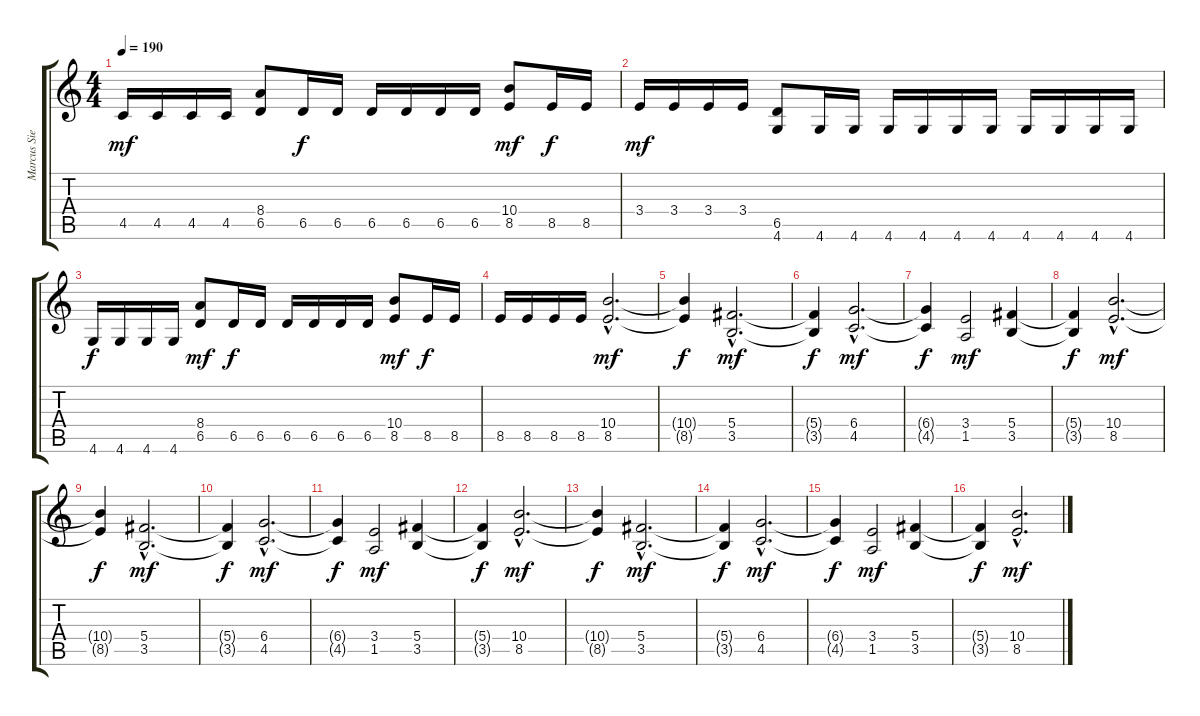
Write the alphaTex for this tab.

\track ("Marcus Siepen" "Marcus Sie") {instrument distortionguitar}
\staff {score tabs}
\tuning (Eb4 Bb3 Gb3 Db3 Ab2 Eb2) {hide}
\ts (4 4)
\tempo 190
\clef g2
\ks c
4.5.16{dy mf} 4.5.16 4.5.16 4.5.16 (8.4 6.5).8 6.5.16{dy f} 6.5.16 6.5.16 6.5.16 6.5.16 6.5.16 (10.4 8.5).8{dy mf} 8.5.16{dy f} 8.5.16 |
3.4.16{dy mf} 3.4.16 3.4.16 3.4.16 (6.5 4.6).8 4.6.16 4.6.16 4.6.16 4.6.16 4.6.16 4.6.16 4.6.16 4.6.16 4.6.16 4.6.16 |
4.6.16{dy f} 4.6.16 4.6.16 4.6.16 (8.4 6.5).8{dy mf} 6.5.16{dy f} 6.5.16 6.5.16 6.5.16 6.5.16 6.5.16 (10.4 8.5).8{dy mf} 8.5.16{dy f} 8.5.16 |
8.5.16 8.5.16 8.5.16 8.5.16 (10.4{hac} 8.5{hac}).2{d dy mf} |
(10.4{t} 8.5{t}).4{dy f} (5.4{hac} 3.5{hac}).2{d dy mf} |
(5.4{t} 3.5{t}).4{dy f} (6.4{hac} 4.5{hac}).2{d dy mf} |
(6.4{t} 4.5{t}).4{dy f} (3.4 1.5).2{dy mf} (5.4 3.5).4 |
(5.4{t} 3.5{t}).4{dy f} (10.4{hac} 8.5{hac}).2{d dy mf} |
(10.4{t} 8.5{t}).4{dy f} (5.4{hac} 3.5{hac}).2{d dy mf} |
(5.4{t} 3.5{t}).4{dy f} (6.4{hac} 4.5{hac}).2{d dy mf} |
(6.4{t} 4.5{t}).4{dy f} (3.4 1.5).2{dy mf} (5.4 3.5).4 |
(5.4{t} 3.5{t}).4{dy f} (10.4{hac} 8.5{hac}).2{d dy mf} |
(10.4{t} 8.5{t}).4{dy f} (5.4{hac} 3.5{hac}).2{d dy mf} |
(5.4{t} 3.5{t}).4{dy f} (6.4{hac} 4.5{hac}).2{d dy mf} |
(6.4{t} 4.5{t}).4{dy f} (3.4 1.5).2{dy mf} (5.4 3.5).4 |
(5.4{t} 3.5{t}).4{dy f} (10.4{hac} 8.5{hac}).2{d dy mf}
